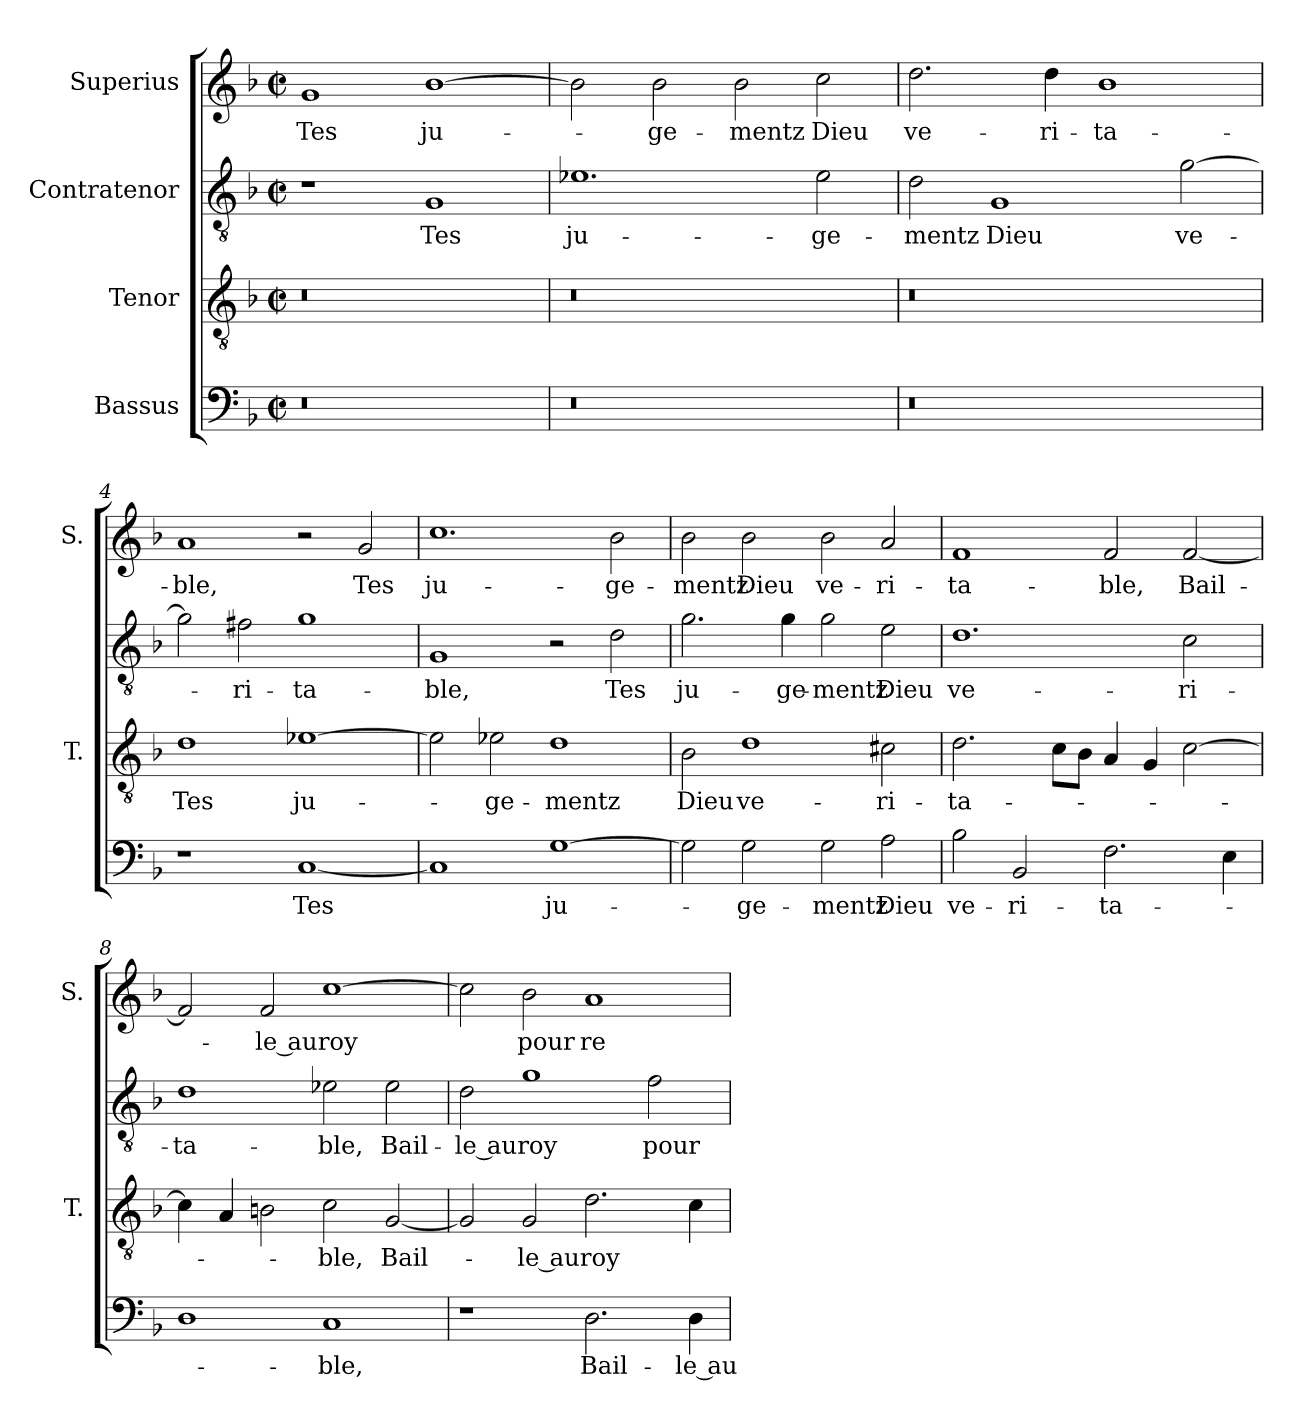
**kern	**text	**kern	**text	**kern	**text	**kern	**text
*part4	*part4	*part3	*part3	*part2	*part2	*part1	*part1
*staff4	*staff4	*staff3	*staff3	*staff2	*staff2	*staff1	*staff1
*I"Bassus	*	*I"Tenor	*	*I"Contratenor	*	*I"Superius	*
*	*	*I'T.	*	*	*	*I'S.	*
*clefF4	*	*clefGv2	*	*clefGv2	*	*clefG2	*
*k[b-]	*	*k[b-]	*	*k[b-]	*	*k[b-]	*
*F:	*	*F:	*	*F:	*	*F:	*
*M2/2	*	*M2/2	*	*M2/2	*	*M2/2	*
*met(c|)	*	*met(c|)	*	*met(c|)	*	*met(c|)	*
=1	=1	=1	=1	=1	=1	=1	=1
!LO:N:vis=0	!	!LO:N:vis=0	!	!	!	!	!
1r	.	1r	.	1r	.	1g/	Tes
1ryy	.	1ryy	.	1G/	Tes	[1b-\	ju-
=2	=2	=2	=2	=2	=2	=2	=2
!LO:N:vis=0	!	!LO:N:vis=0	!	!	!	!	!
1r	.	1r	.	1.e-X\	ju-	2b-\]	.
.	.	.	.	.	.	2b-\	-ge-
1ryy	.	1ryy	.	.	.	2b-\	-mentz
.	.	.	.	2e-\	-ge-	2cc\	Dieu
=3	=3	=3	=3	=3	=3	=3	=3
!LO:N:vis=0	!	!LO:N:vis=0	!	!	!	!	!
1r	.	1r	.	2d\	-mentz	2.dd\	ve-
.	.	.	.	1G/	Dieu	.	.
.	.	.	.	.	.	4dd\	-ri-
1ryy	.	1ryy	.	.	.	1b-\	-ta-
.	.	.	.	[2g\	ve-	.	.
=4	=4	=4	=4	=4	=4	=4	=4
1r	.	1d\	Tes	2g\]	.	1a/	-ble,
.	.	.	.	2f#X\	-ri-	.	.
[1C/	Tes	[1e-X\	ju-	1g\	-ta-	2r	.
.	.	.	.	.	.	2g/	Tes
=5	=5	=5	=5	=5	=5	=5	=5
1C/]	.	2e-\]	.	1G/	-ble,	1.cc\	ju-
.	.	2e-X\	-ge-	.	.	.	.
[1G\	ju-	1d\	-mentz	2r	.	.	.
.	.	.	.	2d\	Tes	2b-\	-ge-
!!LO:LB:g=z
=6	=6	=6	=6	=6	=6	=6	=6
2G\]	.	2B-\	Dieu	2.g\	ju-	2b-\	-mentz
2G\	-ge-	1d\	ve-	.	.	2b-\	Dieu
.	.	.	.	4g\	-ge-	.	.
2G\	-mentz	.	.	2g\	-mentz	2b-\	ve-
2A\	Dieu	2c#X\	-ri-	2e\	Dieu	2a/	-ri-
=7	=7	=7	=7	=7	=7	=7	=7
2B-\	ve-	2.d\	-ta-	1.d\	ve-	1f/	-ta-
2BB-/	-ri-	.	.	.	.	.	.
.	.	8c\L	.	.	.	.	.
.	.	8B-\J	.	.	.	.	.
2.F\	-ta-	4A/	.	.	.	2f/	-ble,
.	.	4G/	.	.	.	.	.
.	.	[2c\	.	2c\	-ri-	[2f/	Bail-
4E\	.	.	.	.	.	.	.
=8	=8	=8	=8	=8	=8	=8	=8
1D\	.	4c\]	.	1d\	-ta-	2f/]	.
.	.	4A/	.	.	.	.	.
.	.	2Bn\	.	.	.	2f/	-le au
1C/	-ble,	2c\	-ble,	2e-X\	-ble,	[1cc\	roy
.	.	[2G/	Bail-	2e-\	Bail-	.	.
=9	=9	=9	=9	=9	=9	=9	=9
1r	.	2G/]	.	2d\	-le au	2cc\]	.
.	.	2G/	-le au	1g\	roy	2b-\	pour
2.D\	Bail-	2.d\	roy	.	.	1a/	re-
.	.	.	.	2f\	pour	.	.
4D\	-le au	4c\	.	.	.	.	.
=	=	=	=	=	=	=	=
*-	*-	*-	*-	*-	*-	*-	*-
